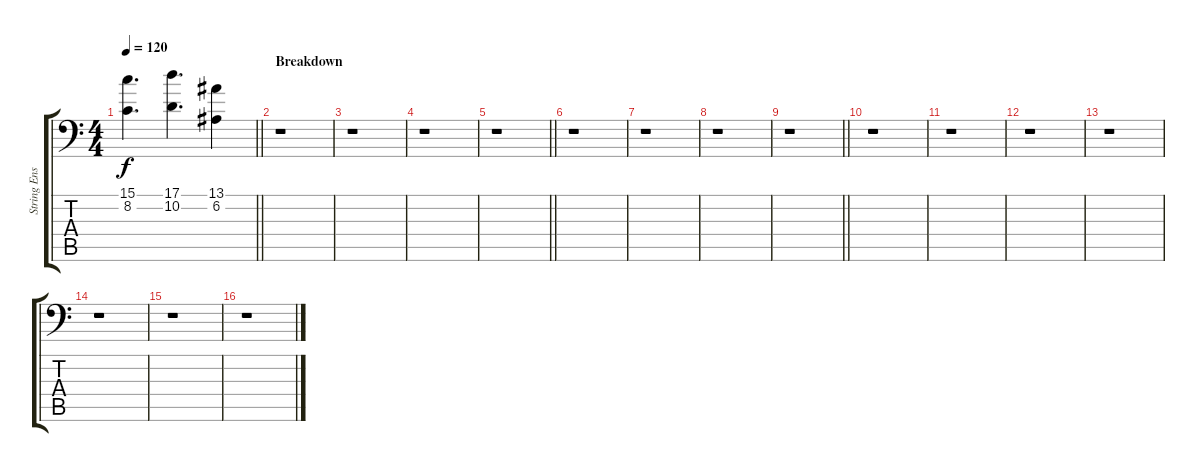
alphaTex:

\track ("String Ensemble" "String Ens") {instrument stringensemble1}
\staff {score tabs}
\tuning (A3 E3 C3 G2 D2 G1) {hide}
\ts (4 4)
\tempo 120
\clef f4
\barLineRight lightlight
\ks c
(15.1 8.2).4{d dy f} (17.1 10.2).4{d} (13.1 6.2).4 |
\section ("" "Breakdown")
r.1 |
r.1 |
r.1 |
\barLineRight lightlight
r.1 |
r.1 |
r.1 |
r.1 |
\barLineRight lightlight
r.1 |
r.1 |
r.1 |
r.1 |
r.1 |
r.1 |
r.1 |
r.1
